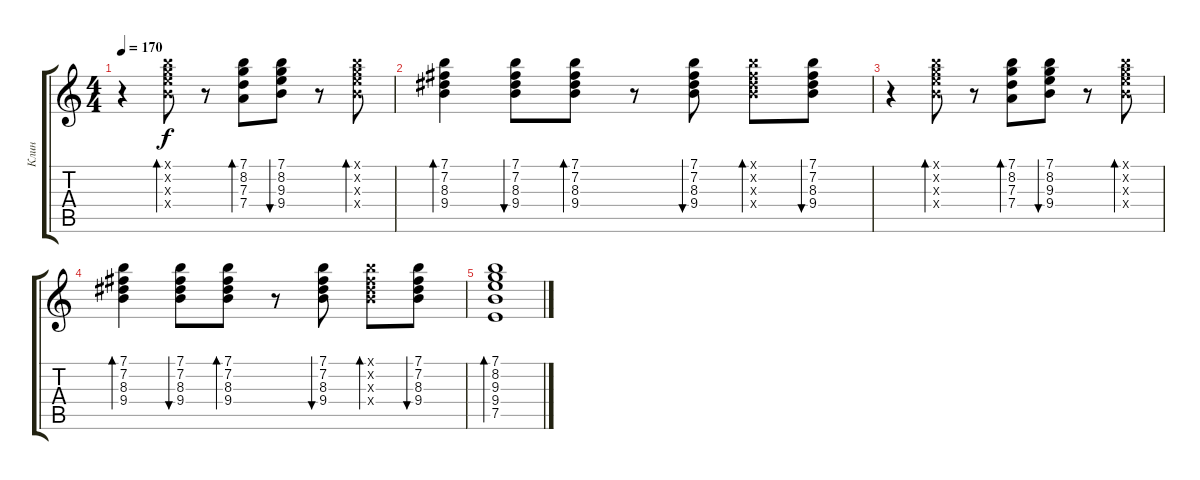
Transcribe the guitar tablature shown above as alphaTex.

\track ("Клин" "Клин") {instrument electricguitarclean}
\staff {score tabs}
\tuning (E4 B3 G3 D3 A2 E2) {hide}
\ts (4 4)
\tempo 170
\clef g2
\ks c
r.4{dy f} (7.1{x} 8.2{x} 9.3{x} 9.4{x}).8{bd 30} r.8 (7.1 8.2 7.3 7.4).8{bd 30} (7.1 8.2 9.3 9.4).8{bu 30} r.8 (7.1{x} 8.2{x} 9.3{x} 9.4{x}).8{bd 30} |
(7.1 7.2 8.3 9.4).4{bd 30} (7.1 7.2 8.3 9.4).8{bu 30} (7.1 7.2 8.3 9.4).8{bd 30} r.8 (7.1 7.2 8.3 9.4).8{bu 30} (7.1{x} 7.2{x} 8.3{x} 9.4{x}).8{bd 30} (7.1 7.2 8.3 9.4).8{bu 30} |
r.4 (7.1{x} 8.2{x} 9.3{x} 9.4{x}).8{bd 30} r.8 (7.1 8.2 7.3 7.4).8{bd 30} (7.1 8.2 9.3 9.4).8{bu 30} r.8 (7.1{x} 8.2{x} 9.3{x} 9.4{x}).8{bd 30} |
(7.1 7.2 8.3 9.4).4{bd 30} (7.1 7.2 8.3 9.4).8{bu 30} (7.1 7.2 8.3 9.4).8{bd 30} r.8 (7.1 7.2 8.3 9.4).8{bu 30} (7.1{x} 7.2{x} 8.3{x} 9.4{x}).8{bd 30} (7.1 7.2 8.3 9.4).8{bu 30} |
(7.1 8.2 9.3 9.4 7.5).1{bd 30}
